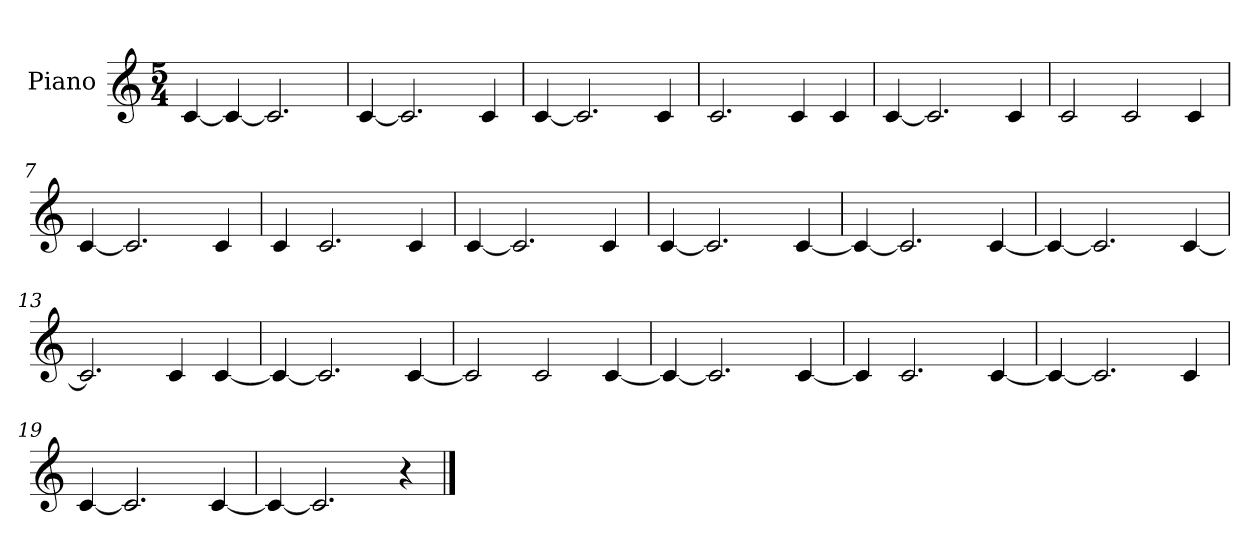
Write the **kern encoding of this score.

**kern
*part1
*staff1
*I"Piano
*I'Pno.
*clefG2
*k[]
*M5/4
*MM90
=1
[4c/
4c/_
2.c/]
=2
[4c/
2.c/]
4c/
=3
[4c/
2.c/]
4c/
=4
2.c/
4c/
4c/
=5
[4c/
2.c/]
4c/
=6
2c/
2c/
4c/
=7
[4c/
2.c/]
4c/
=8
4c/
2.c/
4c/
=9
[4c/
2.c/]
4c/
=10
[4c/
2.c/]
[4c/
=11
4c/_
2.c/]
[4c/
=12
4c/_
2.c/]
[4c/
=13
2.c/]
4c/
[4c/
=14
4c/_
2.c/]
[4c/
=15
2c/]
2c/
[4c/
=16
4c/_
2.c/]
[4c/
=17
4c/]
2.c/
[4c/
=18
4c/_
2.c/]
4c/
=19
[4c/
2.c/]
[4c/
=20
4c/_
2.c/]
4r
==
*-
